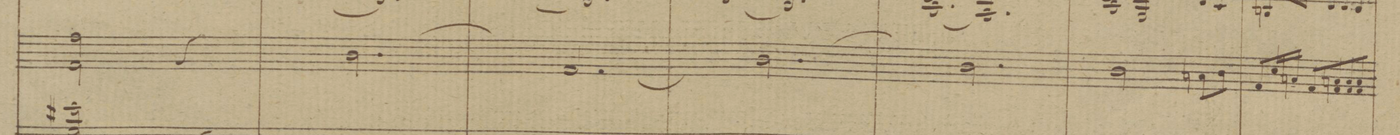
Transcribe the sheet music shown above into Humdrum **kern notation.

**kern	**dynam
*I"Viole	*
*clefC3	*
*k[b-]	*
*M3/4	*
2g 2G\	.
4r	.
=21	=21
(2.c\	p
=22	=22
(<2.G/)	.
=23	=23
[2.c\)	.
=24	=24
2.c\]	.
=25	=25
2c\	.
8Bn\L	.
8c\J	.
=26	=26
8G/L	.
16d/L	.
16Bn/JJ	.
8G/L	.
8Bn 8G/	.
8B 8G/	.
8BJ 8G/	.
=27	=27
*-	*-
